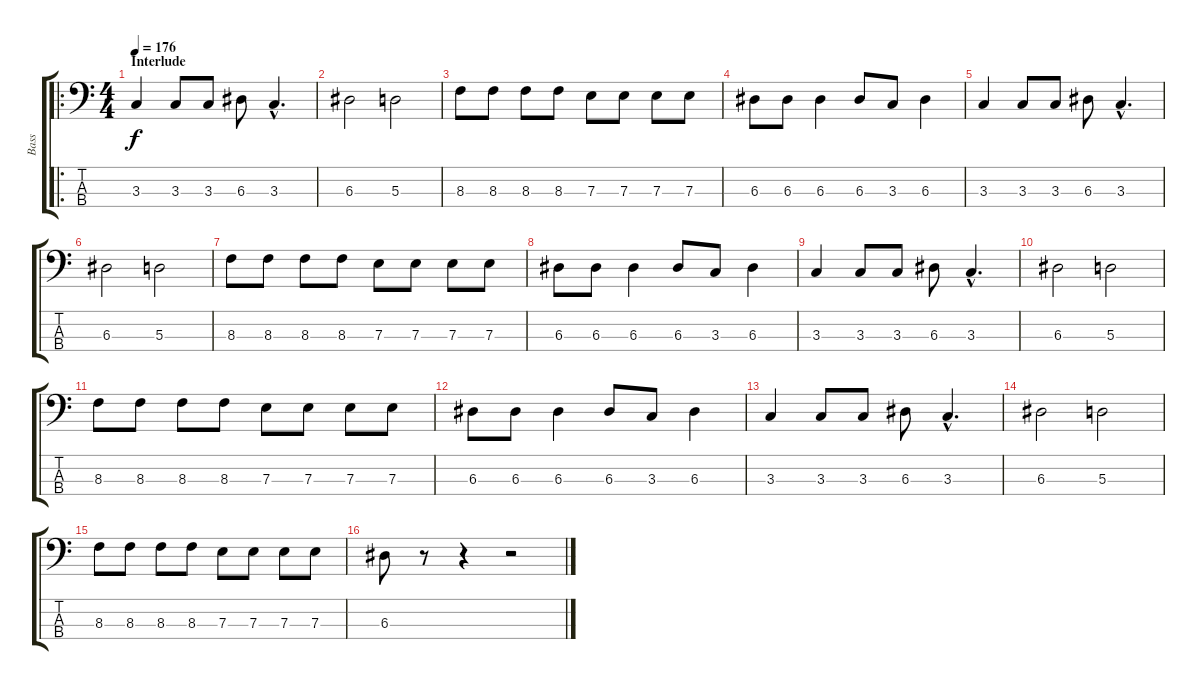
\track ("Bass" "Bass") {instrument electricbasspick}
\staff {score tabs}
\tuning (G2 D2 A1 E1) {hide}
\ro
\ts (4 4)
\section ("" "Interlude")
\tempo 176
\clef f4
\ks c
3.3.4{dy f} 3.3.8 3.3.8 6.3.8 3.3{hac}.4{d} |
6.3.2 5.3.2 |
8.3.8 8.3.8 8.3.8 8.3.8 7.3.8 7.3.8 7.3.8 7.3.8 |
6.3.8 6.3.8 6.3.4 6.3.8 3.3.8 6.3.4 |
3.3.4 3.3.8 3.3.8 6.3.8 3.3{hac}.4{d} |
6.3.2 5.3.2 |
8.3.8 8.3.8 8.3.8 8.3.8 7.3.8 7.3.8 7.3.8 7.3.8 |
6.3.8 6.3.8 6.3.4 6.3.8 3.3.8 6.3.4 |
3.3.4 3.3.8 3.3.8 6.3.8 3.3{hac}.4{d} |
6.3.2 5.3.2 |
8.3.8 8.3.8 8.3.8 8.3.8 7.3.8 7.3.8 7.3.8 7.3.8 |
6.3.8 6.3.8 6.3.4 6.3.8 3.3.8 6.3.4 |
3.3.4 3.3.8 3.3.8 6.3.8 3.3{hac}.4{d} |
6.3.2 5.3.2 |
8.3.8 8.3.8 8.3.8 8.3.8 7.3.8 7.3.8 7.3.8 7.3.8 |
6.3.8 r.8 r.4 r.2
